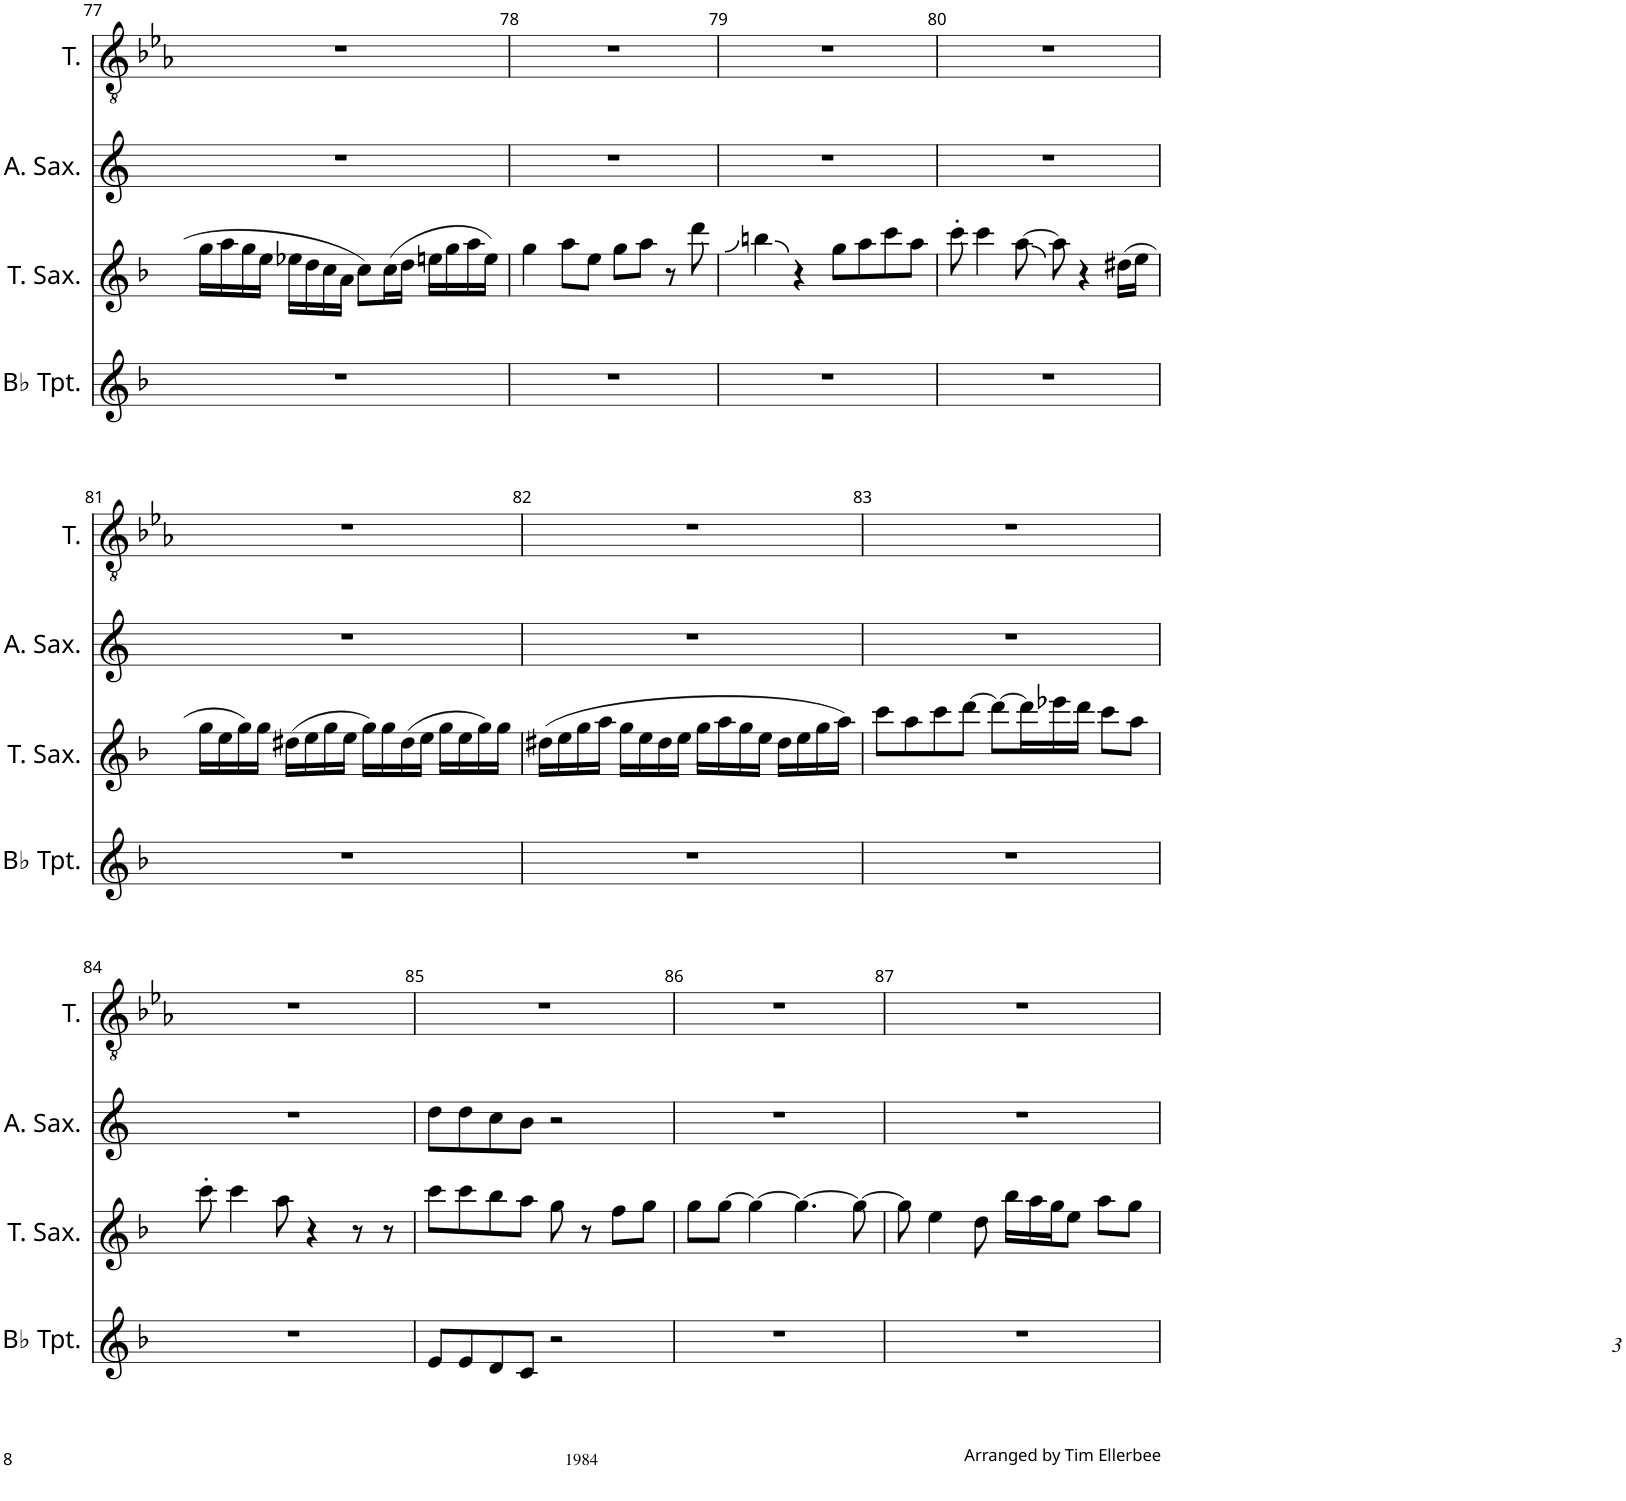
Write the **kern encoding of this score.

**kern	**kern	**kern	**kern
*part4	*part3	*part2	*part1
*staff4	*staff3	*staff2	*staff1
*I"Bb Trumpet	*I"Tenor Saxophone	*I"Alto Saxophone	*I"Tenor
*I'Bb Tpt.	*I'T. Sax.	*I'A. Sax.	*I'T.
!!LO:PB:g=z
*clefG2	*clefG2	*clefG2	*clefGv2
*Trd1c2	*Trd8c14	*Trd5c9	*
*k[b-]	*k[b-]	*k[]	*k[b-e-a-]
*M4/4	*M4/4	*M4/4	*M4/4
=77	=77	=77	=77
1r	16gg\LL	1r	1r
.	16aa\	.	.
.	16gg\	.	.
.	16ee\JJ	.	.
.	16ee-X\LL	.	.
.	16dd\	.	.
.	16cc\	.	.
.	16a\JJ	.	.
.	8cc\L	.	.
.	(16cc\L	.	.
.	16dd\JJ	.	.
.	16een\LL	.	.
.	16gg\	.	.
.	16aa\	.	.
.	16ee\JJ)	.	.
=78	=78	=78	=78
1r	4gg\	1r	1r
.	8aa\L	.	.
.	8ee\J	.	.
.	8gg\L	.	.
.	8aa\J	.	.
.	8r	.	.
.	8ddd\	.	.
=79	=79	=79	=79
1r	4bbn\	1r	1r
.	4r	.	.
.	8gg\L	.	.
.	8aa\	.	.
.	8ccc\	.	.
.	8aa\J	.	.
=80	=80	=80	=80
1r	8ccc'\	1r	1r
.	4ccc\	.	.
.	[8aa\	.	.
.	8aa\]	.	.
.	4r	.	.
.	(16dd#X\LL	.	.
.	16ee\JJ	.	.
!!LO:LB:g=z
=81	=81	=81	=81
1r	16gg\LL	1r	1r
.	16ee\	.	.
.	16gg\)	.	.
.	16gg\JJ	.	.
.	(16dd#X\LL	.	.
.	16ee\	.	.
.	16gg\	.	.
.	16ee\JJ	.	.
.	16gg\LL)	.	.
.	16gg\	.	.
.	(16dd#\	.	.
.	16ee\JJ	.	.
.	16gg\LL	.	.
.	16ee\	.	.
.	16gg\)	.	.
.	16gg\JJ	.	.
=82	=82	=82	=82
1r	(16dd#X\LL	1r	1r
.	16ee\	.	.
.	16gg\	.	.
.	16aa\JJ	.	.
.	16gg\LL	.	.
.	16ee\	.	.
.	16dd#\	.	.
.	16ee\JJ	.	.
.	16gg\LL	.	.
.	16aa\	.	.
.	16gg\	.	.
.	16ee\JJ	.	.
.	16dd#\LL	.	.
.	16ee\	.	.
.	16gg\	.	.
.	16aa\JJ)	.	.
=83	=83	=83	=83
1r	8ccc\L	1r	1r
.	8aa\	.	.
.	8ccc\	.	.
.	[8ddd\J	.	.
.	8ddd\L_	.	.
*	*Xbrackettup	*	*
.	24ddd\L]	.	.
.	24eee-X\	.	.
.	24ddd\JJ	.	.
.	8ccc\L	.	.
.	8aa\J	.	.
!!LO:LB:g=z
=84	=84	=84	=84
1r	8ccc'\	1r	1r
.	4ccc\	.	.
.	8aa\	.	.
.	4r	.	.
.	8r	.	.
.	8r	.	.
=85	=85	=85	=85
8e/L	8ccc\L	8dd\L	1r
8e/	8ccc\	8dd\	.
8d/	8bb-\	8cc\	.
8c/J	8aa\J	8b\J	.
2r	8gg\	2r	.
.	8r	.	.
.	8ff\L	.	.
.	8gg\J	.	.
=86	=86	=86	=86
1r	8gg\L	1r	1r
.	[8gg\J	.	.
.	4gg\_	.	.
.	4.gg\_	.	.
.	8gg\_	.	.
=87	=87	=87	=87
1r	8gg\]	1r	1r
.	4ee\	.	.
.	8dd\	.	.
.	24bb-\LL	.	.
.	24aa\	.	.
.	24gg\J	.	.
.	8ee\J	.	.
.	8aa\L	.	.
.	8gg\J	.	.
=	=	=	=
*-	*-	*-	*-
